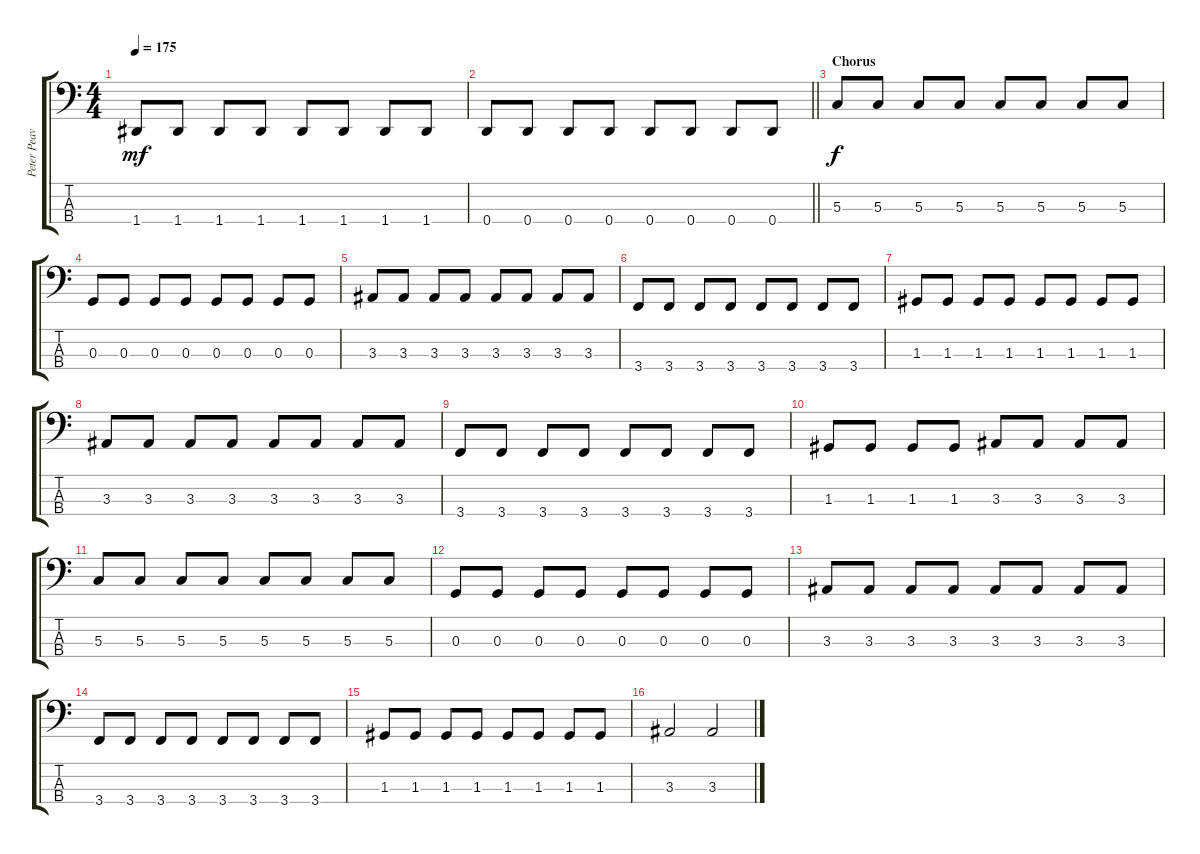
\track ("Peter Peavy Wagner" "Peter Peav") {instrument electricbasspick}
\staff {score tabs}
\tuning (F2 C2 G1 D1) {hide}
\ts (4 4)
\tempo 175
\clef f4
\ks c
1.4.8{dy mf} 1.4.8 1.4.8 1.4.8 1.4.8 1.4.8 1.4.8 1.4.8 |
\barLineRight lightlight
0.4.8 0.4.8 0.4.8 0.4.8 0.4.8 0.4.8 0.4.8 0.4.8 |
\section ("" "Chorus")
5.3.8{dy f} 5.3.8 5.3.8 5.3.8 5.3.8 5.3.8 5.3.8 5.3.8 |
0.3.8 0.3.8 0.3.8 0.3.8 0.3.8 0.3.8 0.3.8 0.3.8 |
3.3.8 3.3.8 3.3.8 3.3.8 3.3.8 3.3.8 3.3.8 3.3.8 |
3.4.8 3.4.8 3.4.8 3.4.8 3.4.8 3.4.8 3.4.8 3.4.8 |
1.3.8 1.3.8 1.3.8 1.3.8 1.3.8 1.3.8 1.3.8 1.3.8 |
3.3.8 3.3.8 3.3.8 3.3.8 3.3.8 3.3.8 3.3.8 3.3.8 |
3.4.8 3.4.8 3.4.8 3.4.8 3.4.8 3.4.8 3.4.8 3.4.8 |
1.3.8 1.3.8 1.3.8 1.3.8 3.3.8 3.3.8 3.3.8 3.3.8 |
5.3.8 5.3.8 5.3.8 5.3.8 5.3.8 5.3.8 5.3.8 5.3.8 |
0.3.8 0.3.8 0.3.8 0.3.8 0.3.8 0.3.8 0.3.8 0.3.8 |
3.3.8 3.3.8 3.3.8 3.3.8 3.3.8 3.3.8 3.3.8 3.3.8 |
3.4.8 3.4.8 3.4.8 3.4.8 3.4.8 3.4.8 3.4.8 3.4.8 |
1.3.8 1.3.8 1.3.8 1.3.8 1.3.8 1.3.8 1.3.8 1.3.8 |
3.3.2 3.3.2
